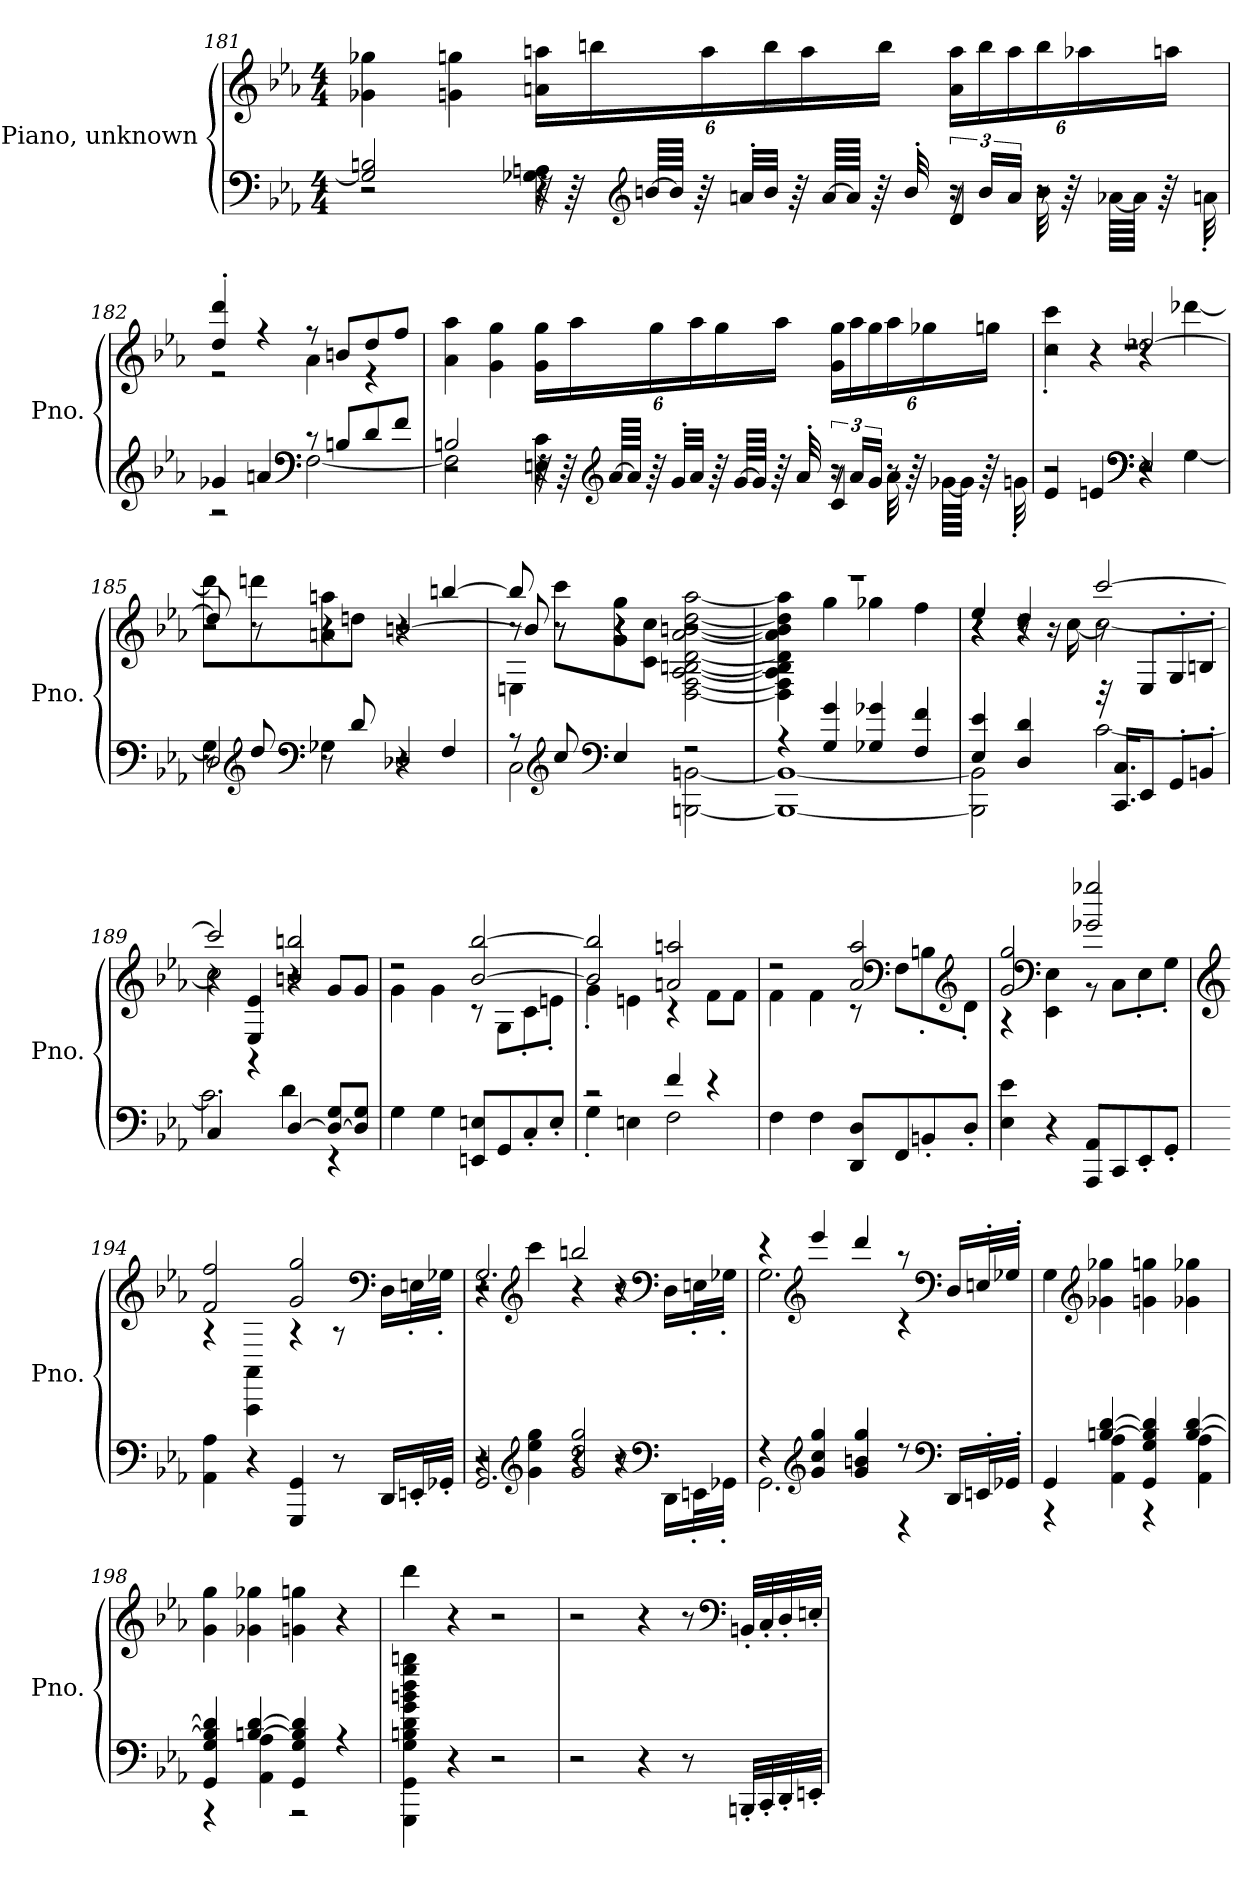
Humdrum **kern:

**kern	**kern
*part1	*part1
*staff2	*staff1
*I"Piano, unknown	*
*I'Pno.	*
!!LO:LB:g=z
*clefF4	*clefG2
*k[b-e-a-]	*k[b-e-a-]
*M4/4	*M4/4
=181	=181
*^	*
*	*^	*
2G/] 2Bn/	2r	2r	4g-X\ 4gg-X\
.	.	.	4gn\ 4ggn\
*	*	*	*Xbrackettup
32r	4G-X\ 4An\	4r	24an\ 24aan\LL
64r	.	.	.
.	.	.	24bbn\
*clefG2	*	*	*
[64bn/LLLL	.	.	.
64b/JJJJ]	.	.	.
64r	.	.	.
.	.	.	24aa\
32an'/LLL	.	.	.
32b/JJJ	.	.	24bb\
64r	.	.	.
.	.	.	24aa\
[64a/LLLL	.	.	.
64a/JJJJ]	.	.	.
64r	.	.	.
.	.	.	24bb\JJ
32b'/	.	.	.
24r	8r	4d/	24a\ 24aa\LL
24b/LL	.	.	24bb\
24a/JJ	.	.	24aa\
8r	32b\	.	24bb\
.	64r	.	.
.	.	.	24aa-X\
.	[64a-X\LLLL	.	.
.	64a-\JJJJ]	.	.
.	64r	.	.
.	.	.	24aan\JJ
.	32an'\	.	.
*	*v	*v	*
=182	=182	=182
*	*	*^
4g-X/	2r	4dd/' 4ddd/'	2r
4an/	.	4r	.
*clefF4	*	*	*
8r	[2F\	8r	4a-\
8Bn/L	.	8bn/L	.
8d/	.	8dd/	4r
8f/J	.	8ff/J	.
*	*	*v	*v
!!LO:PB:g=z
=183	=183	=183
*	*^	*
2Bn/	2F\]	2r	4a-\ 4aa-\
.	.	.	4g\ 4gg\
32r	4En\ 4c\	4r	24g\ 24gg\LL
64r	.	.	.
.	.	.	24aa-\
*clefG2	*	*	*
[64a-/LLLL	.	.	.
64a-/JJJJ]	.	.	.
64r	.	.	.
.	.	.	24gg\
32g'/LLL	.	.	.
32a-/JJJ	.	.	24aa-\
64r	.	.	.
.	.	.	24gg\
[64g/LLLL	.	.	.
64g/JJJJ]	.	.	.
64r	.	.	.
.	.	.	24aa-\JJ
32a-'/	.	.	.
24r	8r	4c/	24g\ 24gg\LL
24a-/LL	.	.	24aa-\
24g/JJ	.	.	24gg\
8r	32a-\	.	24aa-\
.	64r	.	.
.	.	.	24gg-X\
.	[64g-X\LLLL	.	.
.	64g-\JJJJ]	.	.
.	64r	.	.
.	.	.	24ggn\JJ
.	32gn'\	.	.
=184	=184	=184	=184
*	*	*	*^
*	*	*	*	*^
4e-/	2r	2r	1r	4cc\' 4ccc\'	2r
4en/	.	.	.	4r	.
*clefF4	*	*	*	*	*
2r	4r	2E-/	.	4r	[2dd-X/
.	[4G\	.	.	[4ddd-X\	.
!!LO:LB:g=z	!!	!!
=185	=185	=185	=185	=185	=185
8r	4G\]	2D/	2r	8ddd-\L]	8dd-/]
*clefG2	*	*	*	*	*
8dd/	.	.	.	8dddn\	8r
*clefF4	*	*	*	*	*
8r	4G-X\	.	.	8an\ 8aan\	4r
8d/	.	.	.	8ddn\J	.
4r	2r	2D-X/	4r	2r	[2bn/
4F/	.	.	[4bbn/	.	.
*	*v	*v	*	*	*
=186	=186	=186	=186	=186
*	*	*	*	*^
8r	2C\	8bb/]	8r	8b/]	4En\
*clefG2	*	*	*	*	*
8cc/	.	8r	8ccc\L	8r	.
*clefF4	*	*	*	*	*
4E-/	.	4r	8g\ 8gg\	4r	4r
.	.	.	8c\ 8cc\J	.	.
2r	[2BBBn\ [2BBn\	2r	[2D\ [2F\ [2A-\ [2Bn\ [2d\ [2a-\ [2bn\ [2dd\ [2aa-\	2r	2r
*	*	*	*v	*v	*v
=187	=187	=187	=187
4r	1BBB_ 1BB_	1r	4D\] 4F\] 4A-\] 4B\] 4d\] 4a-\] 4b\] 4dd\] 4aa-\]
4G/ 4g/	.	.	4gg\
4G-X/ 4g-X/	.	.	4gg-X\
4F/ 4f/	.	.	4ff\
!!LO:LB:g=z
=188	=188	=188	=188
*	*	*	*^
4E-/ 4e-/	2BBB\] 2BB\]	4r	4r	4ee-/
4D/ 4d/	.	4dd/	8r	4r
.	.	.	16r	.
.	.	.	[16cc\	.
32r	[2c\	[2ccc/	2cc\_	8r
16.CC/ 16.C/KL	.	.	.	.
8EE-/J	.	.	.	8E-/L
8GG'/L	.	.	.	8G'/
8BBn'/J	.	.	.	8Bn'/J
=189	=189	=189	=189	=189
4C'/	2c\]	2ccc/]	2cc\]	4r
4r	.	.	.	4E-/ 4e-/
[4D/	4d\	2bn/ 2bbn/	2r	4r
8D/_ 8G/L	4r	.	.	8g/L
8D/] 8G/J	.	.	.	8g/J
*v	*v	*	*	*
*	*	*v	*v
=190	=190	=190
4G\	2r	4g\
4G\	.	4g\
8EEn/ 8En/L	[2b-/ [2bb-/	8r
8GG/	.	8G\L
8C'/	.	8c'\
8E'/J	.	8en'\J
=191	=191	=191
*^	*	*
2r	4G'\	2b-/] 2bb-/]	4g'\
.	4En\	.	4en\
4f/	2F\	2an/ 2aan/	4r
4r	.	.	8f\L
.	.	.	8f\J
*v	*v	*	*
!!LO:LB:g=z	!!
=192	=192	=192
4F\	2r	4f\
4F\	.	4f\
8DD/ 8D/L	2a-/ 2aa-/	8r
*	*clefF4	*
8FF/	.	8F\L
8BBn'/	.	8Bn'\
*	*clefG2	*
8D'/J	.	8d'\J
=193	=193	=193
4E-\ 4e-\	2g/ 2gg/	4r
*	*clefF4	*
4r	.	4EE-\ 4E-\
8AAA-/ 8AA-/L	2g-X/ 2gg-X/	8r
8CC/	.	8C\L
8EE-'/	.	8E-'\
8GG'/J	.	8G'\J
=194	=194	=194
*	*clefG2	*
4AA-\ 4A-\	2f/ 2ff/	4r
4r	.	4AAA-\ 4AA-\
4GGG/ 4GG/	2g/ 2gg/	4r
8r	.	8r
*	*clefF4	*
16DD/LL	.	16D\LL
32EEn'/L	.	32En'\L
32GG-X'/JJJ	.	32G-X'\JJJ
!!LO:LB:g=z
=195	=195	=195
*^	*	*^
*	*^	*	*	*
2r	4r	2.GG/	2r	4r	2.G/
*clefG2	*	*	*clefG2	*	*
.	4g\ 4ee-\ 4gg\	.	.	4ccc\	.
2g/ 2dd/ 2gg/	4r	.	2bbn/	4r	.
.	8r	4r	.	8r	4r
*clefF4	*	*	*clefF4	*	*
.	16DD\LL	.	.	16D\LL	.
.	32EEn'\L	.	.	32En'\L	.
.	32GG-X'\JJJ	.	.	32G-X'\JJJ	.
*	*v	*v	*	*	*
*	*	*	*v	*v
=196	=196	=196	=196
4r	2.GG\	4r	2.G\
*clefG2	*	*clefG2	*
4g/ 4cc/ 4gg/	.	4eee-/	.
4g/ 4bn/ 4gg/	.	4ddd/	.
8r	4r	8r	4r
*clefF4	*	*clefF4	*
16DD/LL	.	16D/LL	.
32EEn'/L	.	32En'/L	.
32GG-X'/JJJ	.	32G-X'/JJJ	.
*	*	*v	*v
=197	=197	=197
4GG/	4r	4G\
*	*	*clefG2
[4Bn/ [4d/	4AA-\ 4A-\	4g-X\ 4gg-X\
4GG/ 4G/ 4B/] 4d/]	4r	4gn\ 4ggn\
[4B/ [4d/	4AA-\ 4A-\	4g-X\ 4gg-X\
=198	=198	=198
4GG/ 4G/ 4B/] 4d/]	4r	4g\ 4gg\
[4Bn/ [4d/	4AA-\ 4A-\	4g-X\ 4gg-X\
4GG/ 4G/ 4B/] 4d/]	2r	4gn\ 4ggn\
4r	.	4r
*v	*v	*
!!LO:LB:g=z
=199	=199
4GGG\ 4GG\ 4G\ 4Bn\ 4d\ 4g\ 4bn\ 4dd\ 4gg\ 4bbn\	4ddd\
4r	4r
2r	2r
=200	=200
2r	2r
4r	4r
8r	8r
*	*clefF4
32BBBn'/LLL	32BBn'/LLL
32CC'/	32C'/
32DD'/	32D'/
32EEn'/JJJ	32En'/JJJ
=	=
*-	*-
